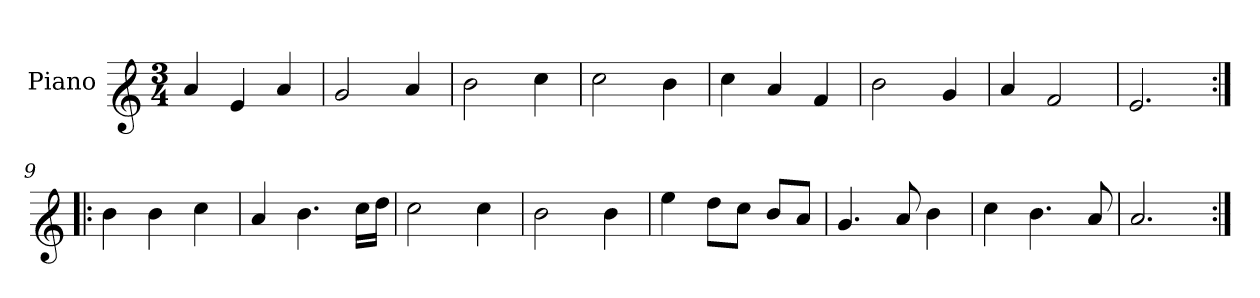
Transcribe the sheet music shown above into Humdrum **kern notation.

**kern
*part1
*staff1
*I"Piano
*I'Pno.
*clefG1
*k[]
*M3/4
=1
4cc/
4g/
4cc/
=2
2b/
4cc/
=3
2dd\
4ee\
=4
2ee\
4dd\
=5
4ee\
4cc/
4a/
=6
2dd\
4b/
=7
4cc/
2a/
=8
2.g/
=9:|!|:
4dd\
4dd\
4ee\
=10
4cc/
4.dd\
16ee\LL
16ff\JJ
=11
2ee\
4ee\
=12
2dd\
4dd\
=13
4gg\
8ff\L
8ee\J
8dd/L
8cc/J
=14
4.b/
8cc/
4dd\
=15
4ee\
4.dd\
8cc/
=16
2.cc/
=:|!
*-
